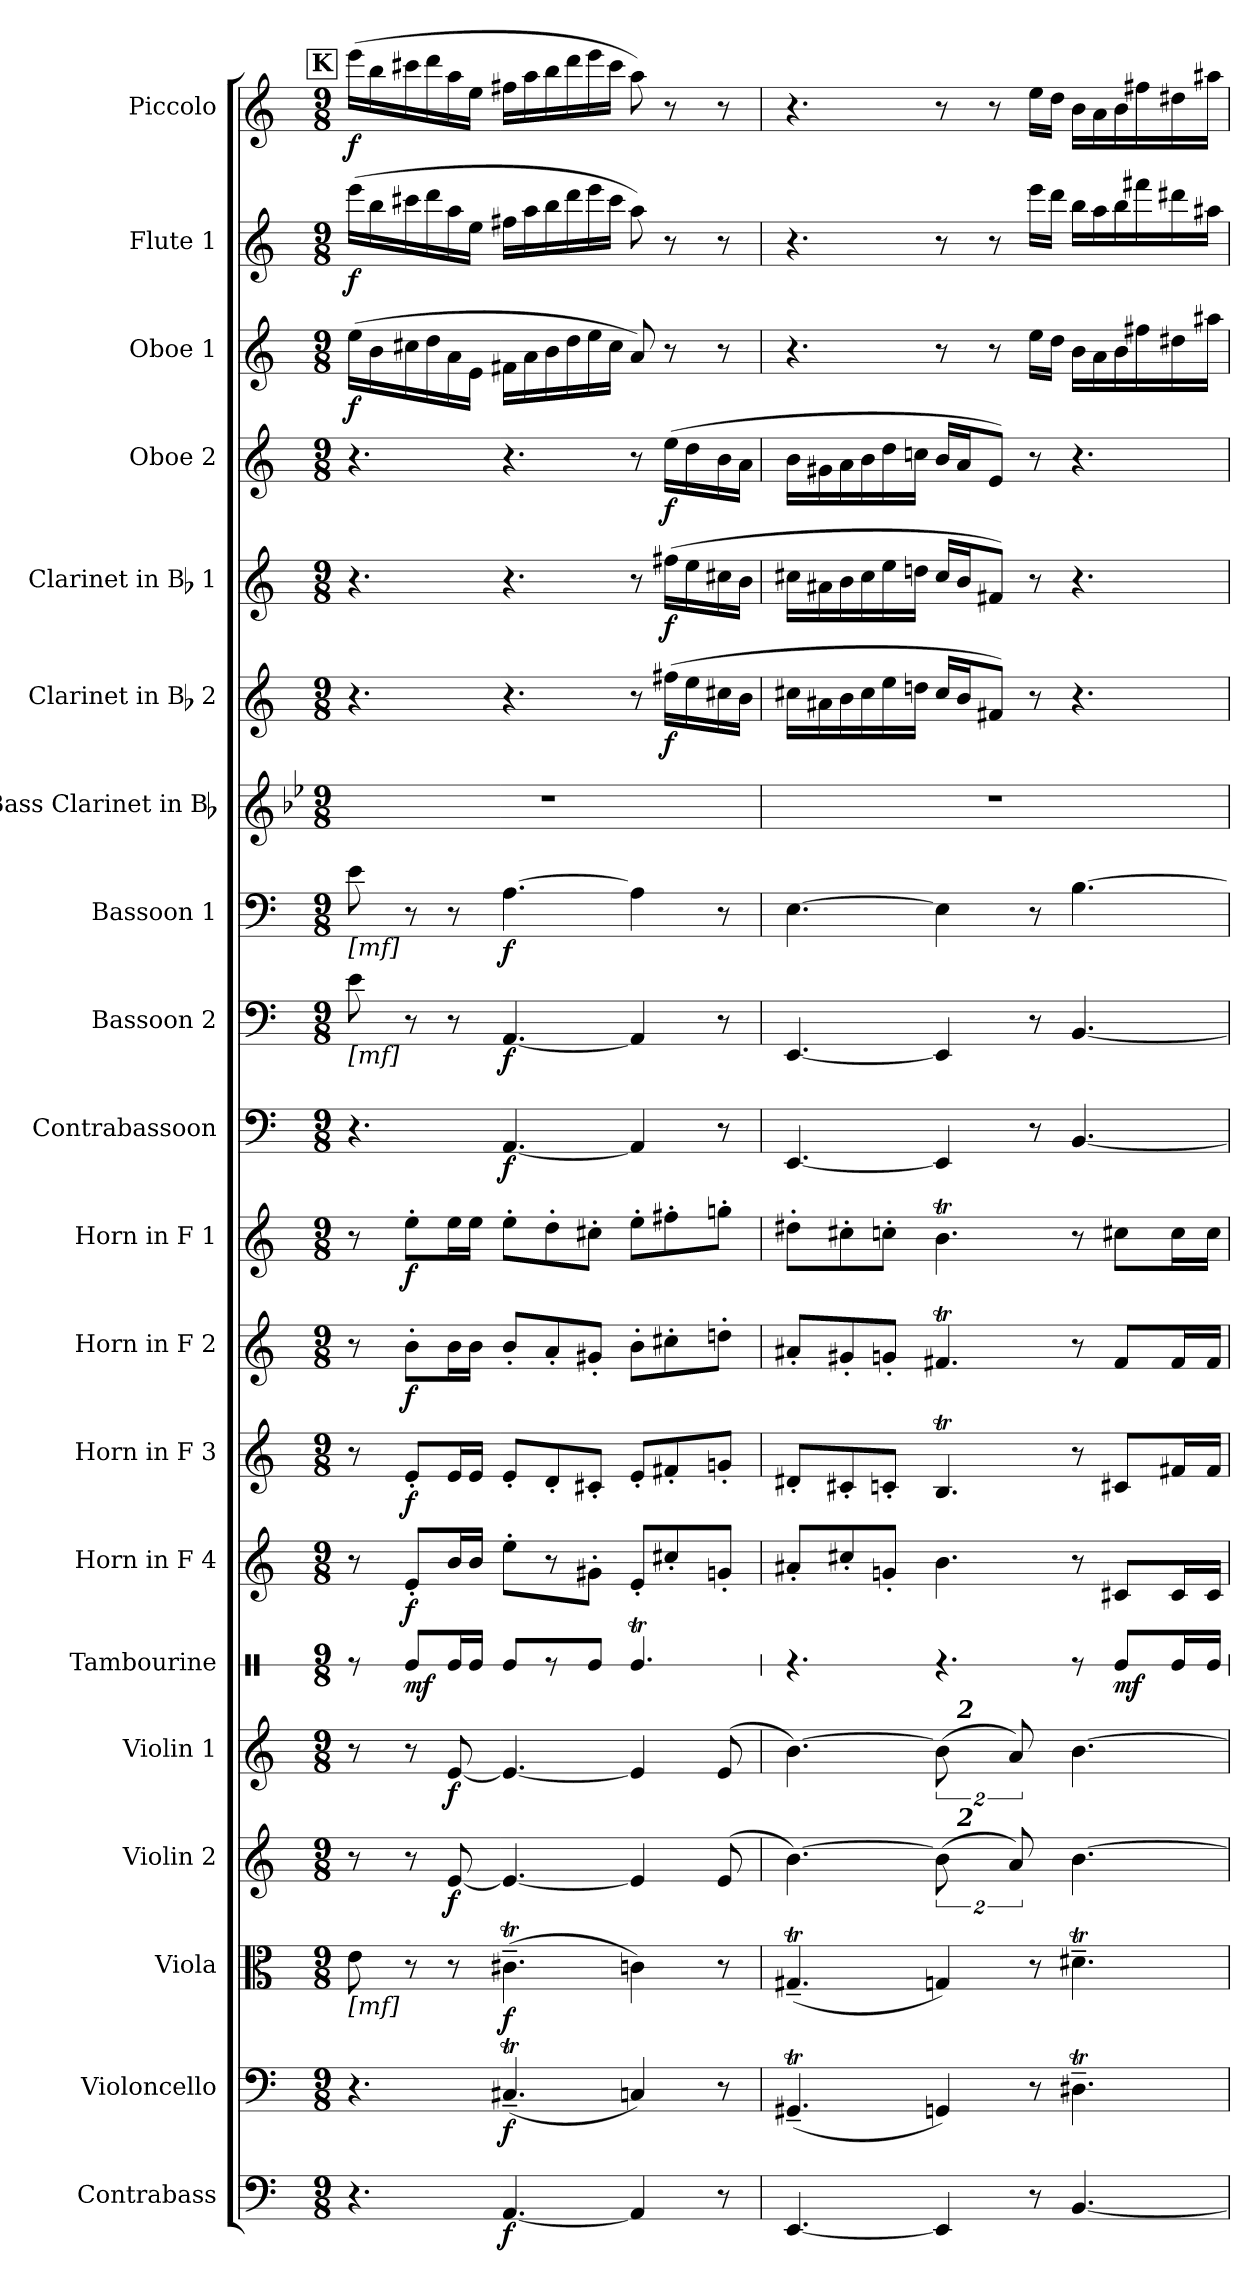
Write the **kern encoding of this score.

**kern	**dynam	**kern	**dynam	**kern	**dynam	**kern	**dynam	**kern	**dynam	**kern	**dynam	**kern	**dynam	**kern	**dynam	**kern	**dynam	**kern	**dynam	**kern	**dynam	**kern	**dynam	**kern	**dynam	**kern	**kern	**dynam	**kern	**dynam	**kern	**dynam	**kern	**dynam	**kern	**dynam	**kern	**dynam
*part20	*part20	*part19	*part19	*part18	*part18	*part17	*part17	*part16	*part16	*part15	*part15	*part14	*part14	*part13	*part13	*part12	*part12	*part11	*part11	*part10	*part10	*part9	*part9	*part8	*part8	*part7	*part6	*part6	*part5	*part5	*part4	*part4	*part3	*part3	*part2	*part2	*part1	*part1
*staff20	*staff20	*staff19	*staff19	*staff18	*staff18	*staff17	*staff17	*staff16	*staff16	*staff15	*staff15	*staff14	*staff14	*staff13	*staff13	*staff12	*staff12	*staff11	*staff11	*staff10	*staff10	*staff9	*staff9	*staff8	*staff8	*staff7	*staff6	*staff6	*staff5	*staff5	*staff4	*staff4	*staff3	*staff3	*staff2	*staff2	*staff1	*staff1
*I"Contrabass	*	*I"Violoncello	*	*I"Viola	*	*I"Violin 2	*	*I"Violin 1	*	*I"Tambourine	*	*I"Horn in F 4	*	*I"Horn in F 3	*	*I"Horn in F 2	*	*I"Horn in F 1	*	*I"Contrabassoon	*	*I"Bassoon 2	*	*I"Bassoon 1	*	*I"Bass Clarinet in Bb	*I"Clarinet in Bb 2	*	*I"Clarinet in Bb 1	*	*I"Oboe 2	*	*I"Oboe 1	*	*I"Flute 1	*	*I"Piccolo	*
*I'Cb.	*	*I'Vc.	*	*I'Vla.	*	*I'2.Vln.	*	*I'1.Vln.	*	*I'Tamb.	*	*I'4.Hn.	*	*I'3.Hn.	*	*I'2.Hn.	*	*I'1.Hn.	*	*I'Cbsn.	*	*I'2.Bsn.	*	*I'1.Bsn.	*	*I'B. Cl.	*I'2.Cl.	*	*I'1.Cl.	*	*I'2.Ob.	*	*I'1.Ob.	*	*I'1.Fl.	*	*I'Picc.	*
!!LO:PB:g=z
*	*	*	*	*	*	*	*	*	*	*stria1	*	*	*	*	*	*	*	*	*	*	*	*	*	*	*	*	*	*	*	*	*	*	*	*	*	*	*	*
*clefF4	*	*clefF4	*	*clefC3	*	*clefG2	*	*clefG2	*	*clefX	*	*clefG2	*	*clefG2	*	*clefG2	*	*clefG2	*	*clefF4	*	*clefF4	*	*clefF4	*	*clefG2	*clefG2	*	*clefG2	*	*clefG2	*	*clefG2	*	*clefG2	*	*clefG2	*
*ITrd7c12	*	*	*	*	*	*	*	*	*	*	*	*ITrd4c7	*	*ITrd4c7	*	*ITrd4c7	*	*ITrd4c7	*	*ITrd7c12	*	*	*	*	*	*ITrd8c14	*ITrd1c2	*	*ITrd1c2	*	*	*	*	*	*	*	*ITrd-7c-12	*
*k[]	*	*k[]	*	*k[]	*	*k[]	*	*k[]	*	*k[]	*	*k[b-]	*	*k[b-]	*	*k[b-]	*	*k[b-]	*	*k[]	*	*k[]	*	*k[]	*	*k[b-e-]	*k[b-e-]	*	*k[b-e-]	*	*k[]	*	*k[]	*	*k[]	*	*k[]	*
*M9/8	*	*M9/8	*	*M9/8	*	*M9/8	*	*M9/8	*	*M9/8	*	*M9/8	*	*M9/8	*	*M9/8	*	*M9/8	*	*M9/8	*	*M9/8	*	*M9/8	*	*M9/8	*M9/8	*	*M9/8	*	*M9/8	*	*M9/8	*	*M9/8	*	*M9/8	*
*MM104	*	*MM104	*	*MM104	*	*MM104	*	*MM104	*	*MM104	*	*MM104	*	*MM104	*	*MM104	*	*MM104	*	*MM104	*	*MM104	*	*MM104	*	*MM104	*MM104	*	*MM104	*	*MM104	*	*MM104	*	*MM104	*	*MM104	*
!!LO:REH:place=s1:B:color=#000000:enc=box:fs=14.284:t=K
=102	=102	=102	=102	=102	=102	=102	=102	=102	=102	=102	=102	=102	=102	=102	=102	=102	=102	=102	=102	=102	=102	=102	=102	=102	=102	=102	=102	=102	=102	=102	=102	=102	=102	=102	=102	=102	=102	=102
!	!	!	!	!	!	!	!	!	!	!	!	!	!	!	!	!	!	!	!	!	!	!	!	!LO:TX:b:t=[mf]	!	!	!	!	!	!	!	!	!	!	!	!	!	!
!	!	!	!	!	!	!	!	!	!	!	!	!	!	!	!	!	!	!	!	!	!	!LO:TX:b:t=[mf]	!	!	!	!	!	!	!	!	!	!	!	!	!	!	!	!
!	!	!	!	!LO:TX:b:t=[mf]	!	!	!	!	!	!	!	!	!	!	!	!	!	!	!	!	!	!	!	!	!	!	!	!	!	!	!	!	!	!	!	!	!	!
!	!	!	!	!	!	!	!	!	!	!	!	!	!	!	!	!	!	!	!	!	!	!	!	!	!	!LO:N:vis=1	!	!	!	!	!	!	!	!	!	!	!	!
4.r	.	4.r	.	(8ei\	.	8r	.	8r	.	8r	.	8r	.	8r	.	8r	.	8r	.	4.r	.	(8ei\	.	(8ei\	.	8%9r	4.r	.	4.r	.	4.r	.	(16eei\LL	f	(16eeei\LL	f	(16eeeei\LL	f
.	.	.	.	.	.	.	.	.	.	.	.	.	.	.	.	.	.	.	.	.	.	.	.	.	.	.	.	.	.	.	.	.	16bi\	.	16bbi\	.	16bbbi\	.
.	.	.	.	8r	.	8r	.	8r	.	8Rei/L	mf	8A'i/L	f	8A'i/L	f	8e'i\L	f	8a'i\L	f	.	.	8r	.	8r	.	.	.	.	.	.	.	.	16cc#Xi\	.	16ccc#Xi\	.	16cccc#Xi\	.
.	.	.	.	.	.	.	.	.	.	.	.	.	.	.	.	.	.	.	.	.	.	.	.	.	.	.	.	.	.	.	.	.	16ddi\	.	16dddi\	.	16ddddi\	.
.	.	.	.	8r	.	[<8ei/	f	[<8ei/	f	16Rei/L	.	16ei/L	.	16Ai/L	.	16ei\L	.	16ai\L	.	.	.	8r	.	8r	.	.	.	.	.	.	.	.	16ai\	.	16aai\	.	16aaai\	.
.	.	.	.	.	.	.	.	.	.	16Rei/JJ	.	16ei/JJ	.	16Ai/JJ	.	16ei\JJ	.	16ai\JJ	.	.	.	.	.	.	.	.	.	.	.	.	.	.	16ei\JJ	.	16eei\JJ	.	16eeei\JJ	.
[<4.AAAi/	f	(4.C#Xt~i/	f	(4.c#Xt~i\	f	4.ei/_<	.	4.ei/_<	.	8Rei/L	.	8a'i\L	.	8A'i/L	.	8e'i/L	.	8a'i\L	.	[<4.AAAi/	f	[<4.AAi/	f	[>4.Ai\	f	.	4.r	.	4.r	.	4.r	.	16f#Xi\LL	.	16ff#Xi\LL	.	16fff#Xi\LL	.
.	.	.	.	.	.	.	.	.	.	.	.	.	.	.	.	.	.	.	.	.	.	.	.	.	.	.	.	.	.	.	.	.	16ai\	.	16aai\	.	16aaai\	.
.	.	.	.	.	.	.	.	.	.	8r	.	8r	.	8G'i/	.	8d'i/	.	8g'i\	.	.	.	.	.	.	.	.	.	.	.	.	.	.	16bi\	.	16bbi\	.	16bbbi\	.
.	.	.	.	.	.	.	.	.	.	.	.	.	.	.	.	.	.	.	.	.	.	.	.	.	.	.	.	.	.	.	.	.	16ddi\	.	16dddi\	.	16ddddi\	.
.	.	.	.	.	.	.	.	.	.	8Rei/J	.	8c#X'i\J	.	8F#X'i/J	.	8c#X'i/J	.	8f#X'i\J	.	.	.	.	.	.	.	.	.	.	.	.	.	.	16eei\	.	16eeei\	.	16eeeei\	.
.	.	.	.	.	.	.	.	.	.	.	.	.	.	.	.	.	.	.	.	.	.	.	.	.	.	.	.	.	.	.	.	.	16cc#i\JJ	.	16ccc#i\JJ	.	16cccc#i\JJ	.
4AAAi/]	.	4Cni/)	.	4cni\)	.	4ei/]	.	4ei/]	.	4.Reti/	.	8A'i/L	.	8A'i/L	.	8e'i\L	.	8a'i\L	.	4AAAi/]	.	4AAi/]	.	4Ai\]	.	.	8r	.	8r	.	8r	.	8ai/)	.	8aai\)	.	8aaai\)	.
.	.	.	.	.	.	.	.	.	.	.	.	8f#X'i/	.	8Bn'i/	.	8f#X'i\	.	8bn'i\	.	.	.	.	.	.	.	.	(16eeni\LL	f	(16eeni\LL	f	(16eei\LL	f	8r	.	8r	.	8r	.
.	.	.	.	.	.	.	.	.	.	.	.	.	.	.	.	.	.	.	.	.	.	.	.	.	.	.	16ddi\	.	16ddi\	.	16ddi\	.	.	.	.	.	.	.
8r	.	8r	.	8r	.	(8ei/	.	(8ei/	.	.	.	8cn'i/J	.	8cn'i/J	.	8gn'i\J	.	8ccn'i\J	.	8r	.	8r	.	8r	.	.	16bni\	.	16bni\	.	16bi\	.	8r	.	8r	.	8r	.
.	.	.	.	.	.	.	.	.	.	.	.	.	.	.	.	.	.	.	.	.	.	.	.	.	.	.	16ai\JJ	.	16ai\JJ	.	16ai\JJ	.	.	.	.	.	.	.
=103	=103	=103	=103	=103	=103	=103	=103	=103	=103	=103	=103	=103	=103	=103	=103	=103	=103	=103	=103	=103	=103	=103	=103	=103	=103	=103	=103	=103	=103	=103	=103	=103	=103	=103	=103	=103	=103	=103
!	!	!	!	!	!	!	!	!	!	!	!	!	!	!	!	!	!	!	!	!	!	!	!	!	!	!LO:N:vis=1	!	!	!	!	!	!	!	!	!	!	!	!
*	*	*	*	*	*	*^	*	*^	*	*	*	*	*	*	*	*	*	*	*	*	*	*	*	*	*	*	*	*	*	*	*	*	*	*	*	*	*	*
[<4.EEEi/	.	(4.GG#Xt~i/	.	(4.G#Xt~i/	.	[>4.bi\)	4..ryy	.	[>4.bi\)	4..ryy	.	4.r	.	8d#X'i/L	.	8G#X'i/L	.	8d#X'i/L	.	8g#X'i\L	.	[<4.EEEi/	.	[<4.EEi/	.	[>4.Ei\	.	8%9r	16bni\LL	.	16bni\LL	.	16bi\LL	.	4.r	.	4.r	.	4.r	.
.	.	.	.	.	.	.	.	.	.	.	.	.	.	.	.	.	.	.	.	.	.	.	.	.	.	.	.	.	16g#Xi\	.	16g#Xi\	.	16g#Xi\	.	.	.	.	.	.	.
.	.	.	.	.	.	.	.	.	.	.	.	.	.	8f#X'i/	.	8F#X'i/	.	8c#X'i/	.	8f#X'i\	.	.	.	.	.	.	.	.	16ai\	.	16ai\	.	16ai\	.	.	.	.	.	.	.
.	.	.	.	.	.	.	.	.	.	.	.	.	.	.	.	.	.	.	.	.	.	.	.	.	.	.	.	.	16bi\	.	16bi\	.	16bi\	.	.	.	.	.	.	.
.	.	.	.	.	.	.	.	.	.	.	.	.	.	8cn'i/J	.	8Fn'i/J	.	8cn'i/J	.	8fn'i\J	.	.	.	.	.	.	.	.	16ddi\	.	16ddi\	.	16ddi\	.	.	.	.	.	.	.
.	.	.	.	.	.	.	.	.	.	.	.	.	.	.	.	.	.	.	.	.	.	.	.	.	.	.	.	.	16ccni\JJ	.	16ccni\JJ	.	16ccni\JJ	.	.	.	.	.	.	.
4EEEi/]	.	4GGni/)	.	4Gni/)	.	(16%3bi\]	.	.	(16%3bi\]	.	.	4.r	.	4.ei\	.	4.Eti/	.	4.Bnti/	.	4.eti\	.	4EEEi/]	.	4EEi/]	.	4Ei\]	.	.	16bi/LL	.	16bi/LL	.	16bi/LL	.	8r	.	8r	.	8r	.
!	!	!	!	!	!	!	!	!	!	!LO:TX:a:Bi:t=2	!	!	!	!	!	!	!	!	!	!	!	!	!	!	!	!	!	!	!	!	!	!	!	!	!	!	!	!	!	!
!	!	!	!	!	!	!	!LO:TX:a:Bi:t=2	!	!	!	!	!	!	!	!	!	!	!	!	!	!	!	!	!	!	!	!	!	!	!	!	!	!	!	!	!	!	!	!	!
.	.	.	.	.	.	.	2ryy	.	.	2ryy	.	.	.	.	.	.	.	.	.	.	.	.	.	.	.	.	.	.	16ai/J	.	16ai/J	.	16ai/J	.	.	.	.	.	.	.
.	.	.	.	.	.	.	.	.	.	.	.	.	.	.	.	.	.	.	.	.	.	.	.	.	.	.	.	.	8eni/J)	.	8eni/J)	.	8ei/J)	.	8r	.	8r	.	8r	.
.	.	.	.	.	.	16%3ai/)	.	.	16%3ai/)	.	.	.	.	.	.	.	.	.	.	.	.	.	.	.	.	.	.	.	.	.	.	.	.	.	.	.	.	.	.	.
8r	.	8r	.	8r	.	.	.	.	.	.	.	.	.	.	.	.	.	.	.	.	.	8r	.	8r	.	8r	.	.	8r	.	8r	.	8r	.	16eei\LL	.	16eeei\LL	.	16eeei\LL	.
.	.	.	.	.	.	.	.	.	.	.	.	.	.	.	.	.	.	.	.	.	.	.	.	.	.	.	.	.	.	.	.	.	.	.	16ddi\JJ	.	16dddi\JJ	.	16dddi\JJ	.
[<4.BBBi/	.	4.D#Xt~i\	.	4.d#Xt~i\	.	[>4.bi\	.	.	[>4.bi\	.	.	8r	.	8r	.	8r	.	8r	.	8r	.	[<4.BBBi/	.	[<4.BBi/	.	[>4.Bi\	.	.	4.r	.	4.r	.	4.r	.	16bi\LL	.	16bbi\LL	.	16bbi\LL	.
.	.	.	.	.	.	.	.	.	.	.	.	.	.	.	.	.	.	.	.	.	.	.	.	.	.	.	.	.	.	.	.	.	.	.	16ai\	.	16aai\	.	16aai\	.
.	.	.	.	.	.	.	.	.	.	.	.	8Rei/L	mf	8F#Xi/L	.	8F#Xi/L	.	8Bi/L	.	8f#Xi\L	.	.	.	.	.	.	.	.	.	.	.	.	.	.	16bi\	.	16bbi\	.	16bbi\	.
.	.	.	.	.	.	.	8.ryy	.	.	8.ryy	.	.	.	.	.	.	.	.	.	.	.	.	.	.	.	.	.	.	.	.	.	.	.	.	16ff#Xi\	.	16fff#Xi\	.	16fff#Xi\	.
.	.	.	.	.	.	.	.	.	.	.	.	16Rei/L	.	16F#i/L	.	16Bni/L	.	16Bi/L	.	16f#i\L	.	.	.	.	.	.	.	.	.	.	.	.	.	.	16dd#Xi\	.	16ddd#Xi\	.	16ddd#Xi\	.
.	.	.	.	.	.	.	.	.	.	.	.	16Rei/JJ	.	16F#i/JJ	.	16Bi/JJ	.	16Bi/JJ	.	16f#i\JJ	.	.	.	.	.	.	.	.	.	.	.	.	.	.	16aa#Xi\JJ	.	16aa#Xi\JJ	.	16aaa#Xi\JJ	.
*	*	*	*	*	*	*v	*v	*	*	*	*	*	*	*	*	*	*	*	*	*	*	*	*	*	*	*	*	*	*	*	*	*	*	*	*	*	*	*	*	*
*	*	*	*	*	*	*	*	*v	*v	*	*	*	*	*	*	*	*	*	*	*	*	*	*	*	*	*	*	*	*	*	*	*	*	*	*	*	*	*	*
=	=	=	=	=	=	=	=	=	=	=	=	=	=	=	=	=	=	=	=	=	=	=	=	=	=	=	=	=	=	=	=	=	=	=	=	=	=	=
*-	*-	*-	*-	*-	*-	*-	*-	*-	*-	*-	*-	*-	*-	*-	*-	*-	*-	*-	*-	*-	*-	*-	*-	*-	*-	*-	*-	*-	*-	*-	*-	*-	*-	*-	*-	*-	*-	*-
